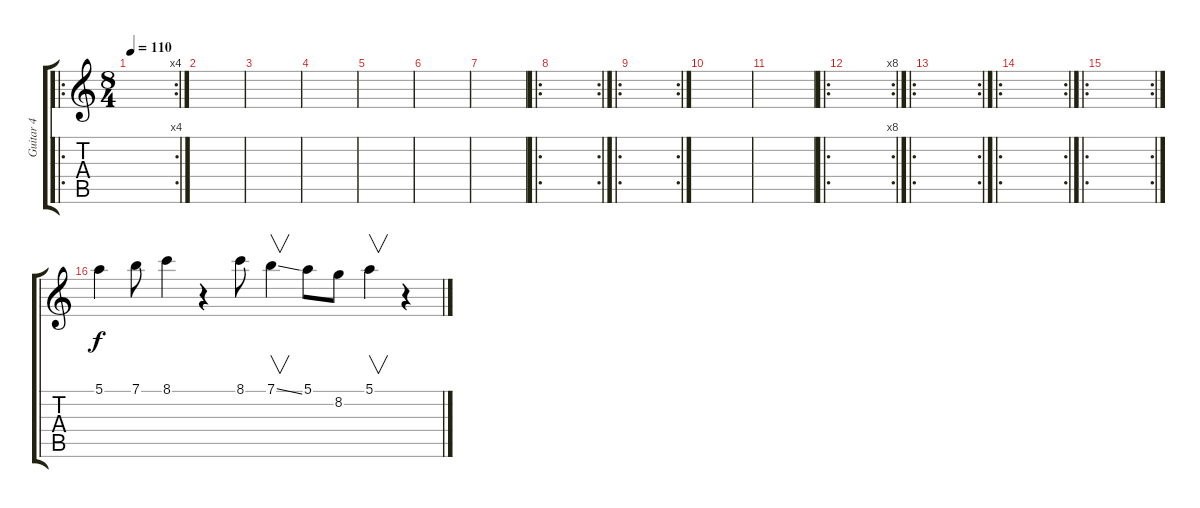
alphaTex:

\track ("Guitar 4" "Guitar 4") {instrument acousticguitarnylon}
\staff {score tabs}
\tuning (E4 B3 G3 D3 A2 E2) {hide}
\ro
\rc 4
\ts (8 4)
\tempo 110
\clef g2
\ks c
|
|
|
|
|
|
|
\ro
\rc 2
|
\ro
\rc 2
|
|
|
\ro
\rc 8
|
\ro
\rc 2
|
\ro
\rc 2
|
\ro
\rc 2
|
5.1.4 7.1.8 8.1.4 r.4 8.1.8 7.1{ss}.4{v} 5.1.8 8.2.8 5.1.4{v} r.4
